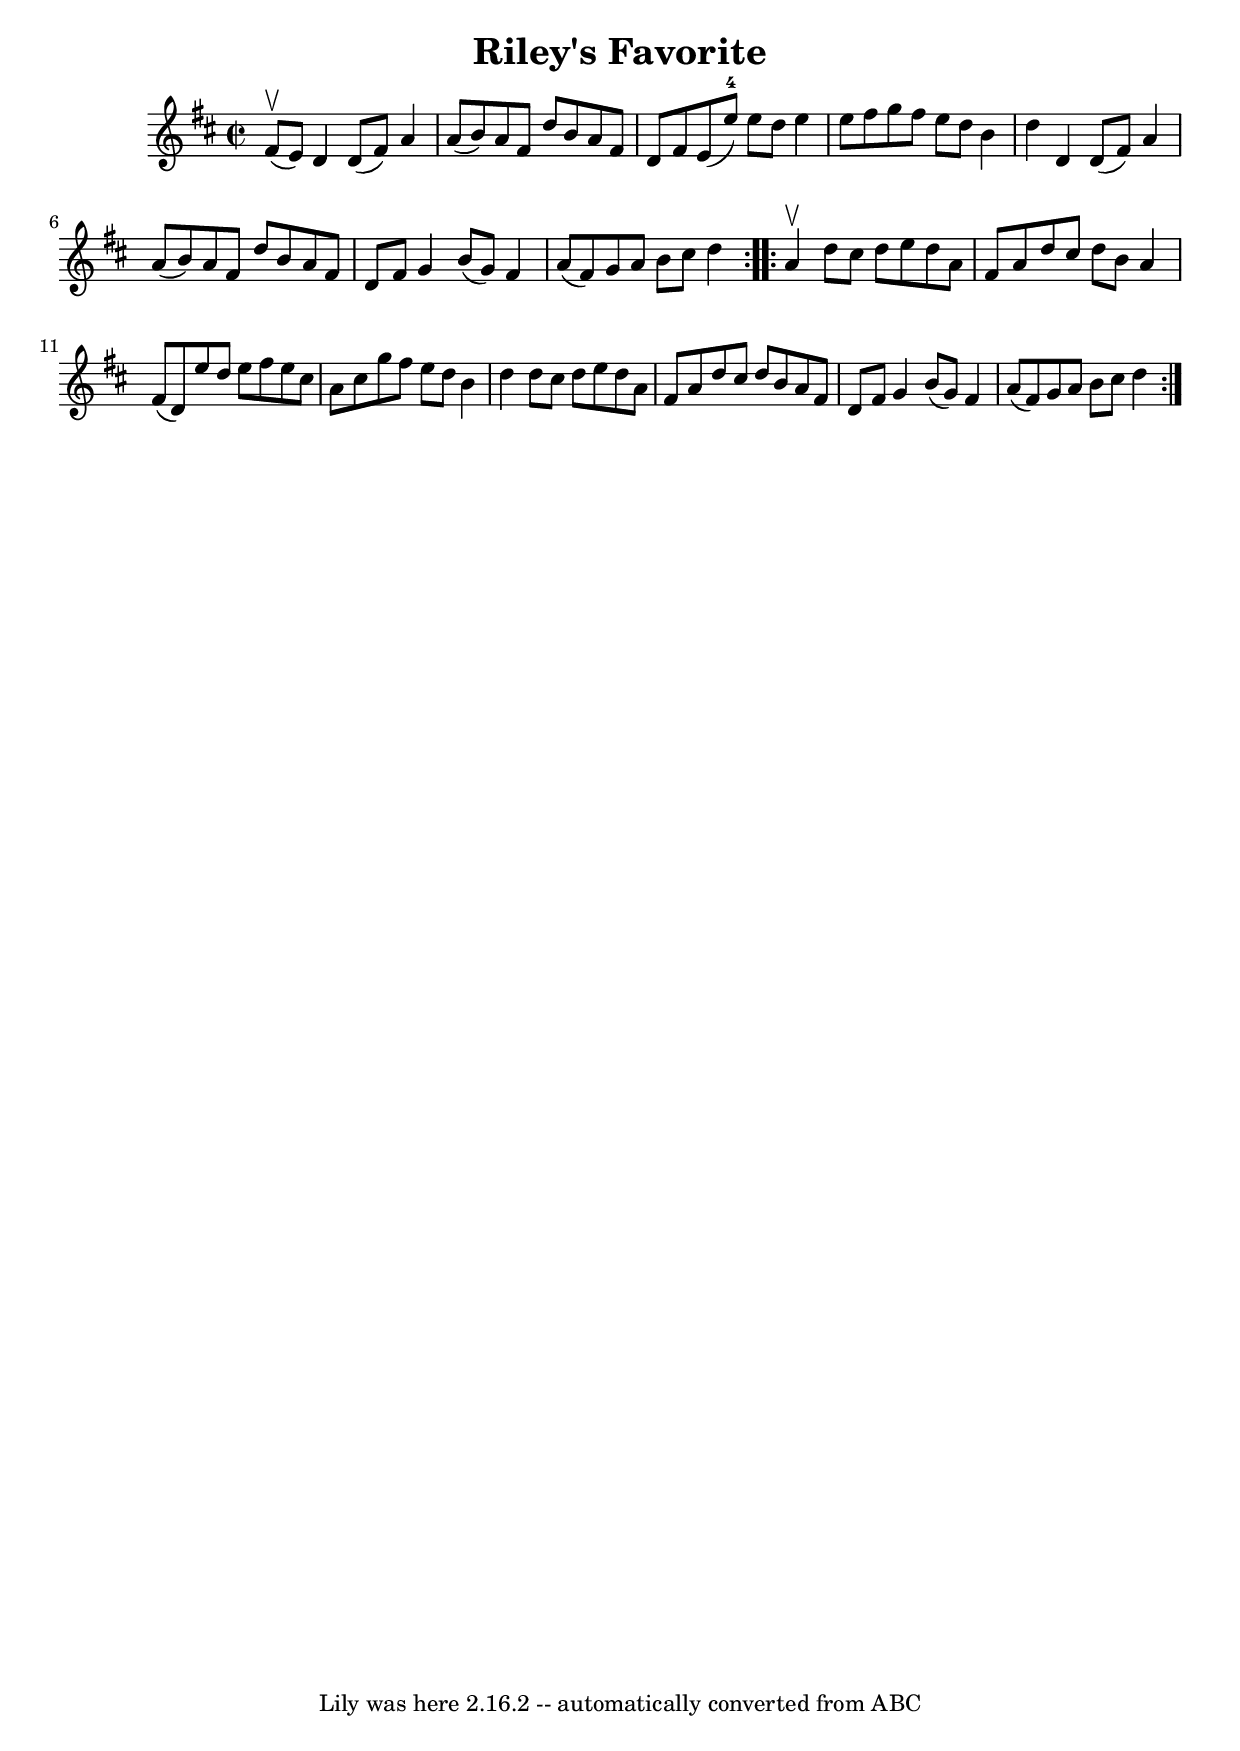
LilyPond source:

\version "2.7.40"
\include "Mammoth.ily"
\header {
	%% book = "Ryan's Mammoth Collection"
	crossRefNumber = "1"
	footnotes = "\\\\289"
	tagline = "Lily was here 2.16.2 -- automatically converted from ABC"
	title = "Riley's Favorite"
}
voicedefault =  {


\repeat volta 2 {
\override Staff.TimeSignature #'style = #'C
 \time 2/2 
\key d \major fis'8^\upbow(e'8) |
 d'4 d'8 (
fis'8) a'4 a'8 (b'8)   |
 a'8 fis'8 d''8 b'8    
a'8 fis'8 d'8 fis'8    |
 e'8 (e''8-4) e''8 d''8  
 e''4 e''8 fis''8    |
 g''8 fis''8 e''8 d''8 b'4    
d''4    |
 d'4 d'8 (fis'8) a'4 a'8 (b'8)   
|
 a'8 fis'8 d''8 b'8 a'8 fis'8 d'8 fis'8    
|
 g'4 b'8 (g'8) fis'4 a'8 (fis'8)   |
 g'8 
 a'8 b'8 cis''8 d''4  }     \repeat volta 2 { a'4^\upbow |
 
 d''8 cis''8 d''8 e''8 d''8 a'8 fis'8 a'8    |
   
d''8 cis''8 d''8 b'8 a'4 fis'8 (d'8)   |
 e''8    
d''8 e''8 fis''8 e''8 cis''8 a'8 cis''8    |
 g''8    
fis''8 e''8 d''8 b'4 d''4    |
 d''8 cis''8 d''8    
e''8 d''8 a'8 fis'8 a'8    |
 d''8 cis''8 d''8 b'8 
 a'8 fis'8 d'8 fis'8    |
 g'4 b'8 (g'8) fis'4    
a'8 (fis'8)   |
 g'8 a'8 b'8 cis''8 d''4  }   
}

\score{
    <<

	\context Staff="default"
	{
	    \voicedefault 
	}

    >>
	\layout {
	}
	\midi {}
}
